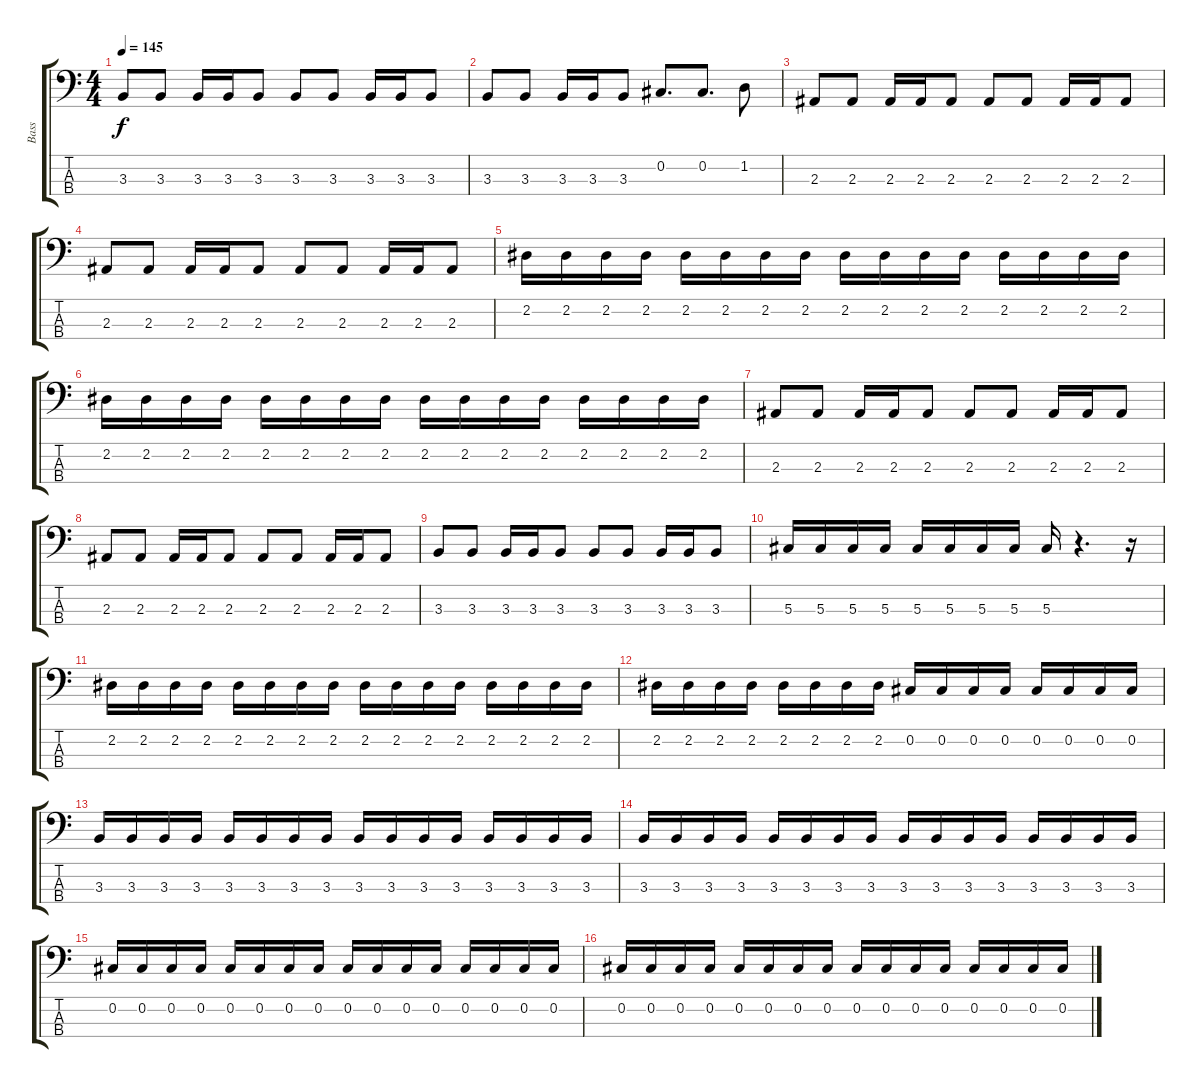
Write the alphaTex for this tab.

\track ("Bass" "Bass") {instrument electricbassfinger}
\staff {score tabs}
\tuning (Gb2 Db2 Ab1 Eb1) {hide}
\ts (4 4)
\tempo 145
\clef f4
\ks c
3.3.8{dy f} 3.3.8 3.3.16 3.3.16 3.3.8 3.3.8 3.3.8 3.3.16 3.3.16 3.3.8 |
3.3.8 3.3.8 3.3.16 3.3.16 3.3.8 0.2.8{d} 0.2.8{d} 1.2.8 |
2.3.8 2.3.8 2.3.16 2.3.16 2.3.8 2.3.8 2.3.8 2.3.16 2.3.16 2.3.8 |
2.3.8 2.3.8 2.3.16 2.3.16 2.3.8 2.3.8 2.3.8 2.3.16 2.3.16 2.3.8 |
2.2.16 2.2.16 2.2.16 2.2.16 2.2.16 2.2.16 2.2.16 2.2.16 2.2.16 2.2.16 2.2.16 2.2.16 2.2.16 2.2.16 2.2.16 2.2.16 |
2.2.16 2.2.16 2.2.16 2.2.16 2.2.16 2.2.16 2.2.16 2.2.16 2.2.16 2.2.16 2.2.16 2.2.16 2.2.16 2.2.16 2.2.16 2.2.16 |
2.3.8 2.3.8 2.3.16 2.3.16 2.3.8 2.3.8 2.3.8 2.3.16 2.3.16 2.3.8 |
2.3.8 2.3.8 2.3.16 2.3.16 2.3.8 2.3.8 2.3.8 2.3.16 2.3.16 2.3.8 |
3.3.8 3.3.8 3.3.16 3.3.16 3.3.8 3.3.8 3.3.8 3.3.16 3.3.16 3.3.8 |
5.3.16 5.3.16 5.3.16 5.3.16 5.3.16 5.3.16 5.3.16 5.3.16 5.3.16 r.4{d} r.16 |
2.2.16 2.2.16 2.2.16 2.2.16 2.2.16 2.2.16 2.2.16 2.2.16 2.2.16 2.2.16 2.2.16 2.2.16 2.2.16 2.2.16 2.2.16 2.2.16 |
2.2.16 2.2.16 2.2.16 2.2.16 2.2.16 2.2.16 2.2.16 2.2.16 0.2.16 0.2.16 0.2.16 0.2.16 0.2.16 0.2.16 0.2.16 0.2.16 |
3.3.16 3.3.16 3.3.16 3.3.16 3.3.16 3.3.16 3.3.16 3.3.16 3.3.16 3.3.16 3.3.16 3.3.16 3.3.16 3.3.16 3.3.16 3.3.16 |
3.3.16 3.3.16 3.3.16 3.3.16 3.3.16 3.3.16 3.3.16 3.3.16 3.3.16 3.3.16 3.3.16 3.3.16 3.3.16 3.3.16 3.3.16 3.3.16 |
0.2.16 0.2.16 0.2.16 0.2.16 0.2.16 0.2.16 0.2.16 0.2.16 0.2.16 0.2.16 0.2.16 0.2.16 0.2.16 0.2.16 0.2.16 0.2.16 |
0.2.16 0.2.16 0.2.16 0.2.16 0.2.16 0.2.16 0.2.16 0.2.16 0.2.16 0.2.16 0.2.16 0.2.16 0.2.16 0.2.16 0.2.16 0.2.16
